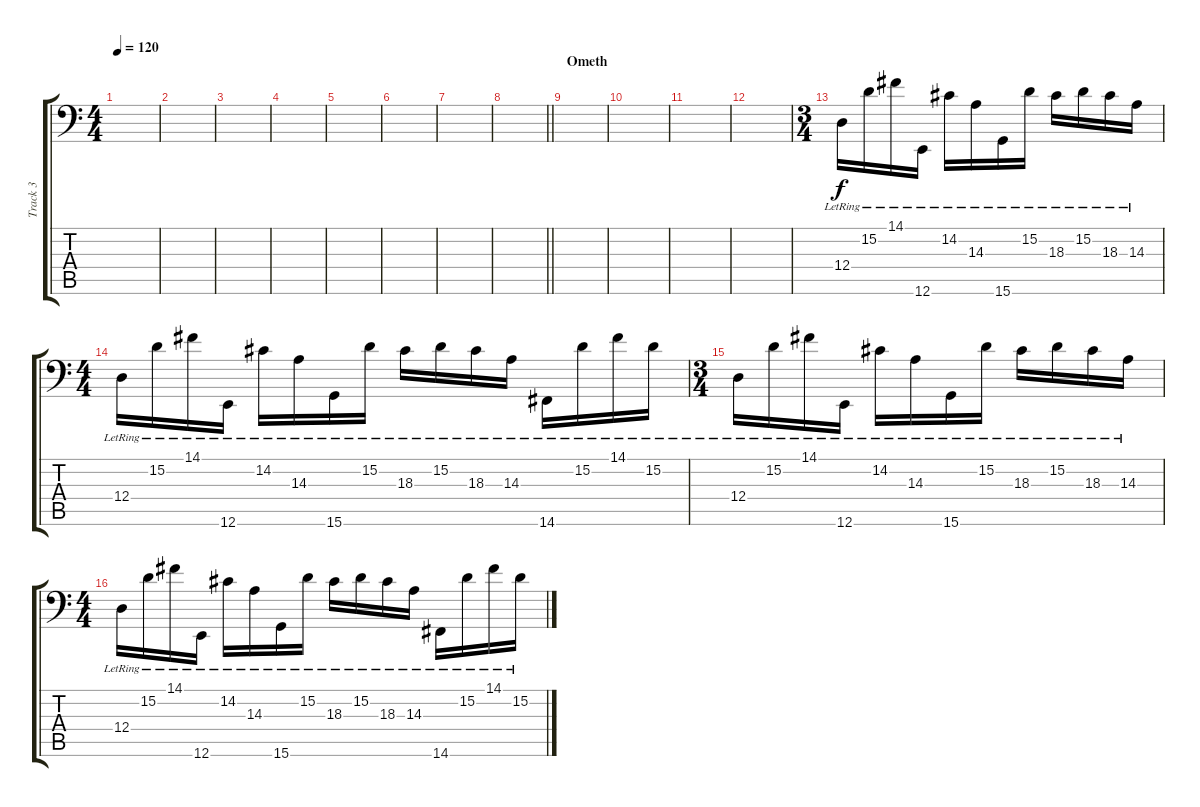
\track ("Track 3" "Track 3") {instrument stringensemble2}
\staff {score tabs}
\tuning (E3 B2 G2 D2 A1 E1) {hide}
\ts (4 4)
\tempo 120
\clef f4
\ks c
|
|
|
|
|
|
|
\barLineRight lightlight
|
\section ("" "Ometh")
|
|
|
|
\ts (3 4)
12.4{lr}.16{dy f volume 11 balance 11 instrument tubularbells} 15.2{lr}.16 14.1{lr}.16 12.6{lr}.16 14.2{lr}.16 14.3{lr}.16 15.6{lr}.16 15.2{lr}.16 18.3{lr}.16 15.2{lr}.16 18.3{lr}.16 14.3{lr}.16 |
\ts (4 4)
12.4{lr}.16 15.2{lr}.16 14.1{lr}.16 12.6{lr}.16 14.2{lr}.16 14.3{lr}.16 15.6{lr}.16 15.2{lr}.16 18.3{lr}.16 15.2{lr}.16 18.3{lr}.16 14.3{lr}.16 14.6{lr}.16 15.2{lr}.16 14.1{lr}.16 15.2{lr}.16 |
\ts (3 4)
12.4{lr}.16 15.2{lr}.16 14.1{lr}.16 12.6{lr}.16 14.2{lr}.16 14.3{lr}.16 15.6{lr}.16 15.2{lr}.16 18.3{lr}.16 15.2{lr}.16 18.3{lr}.16 14.3{lr}.16 |
\ts (4 4)
12.4{lr}.16 15.2{lr}.16 14.1{lr}.16 12.6{lr}.16 14.2{lr}.16 14.3{lr}.16 15.6{lr}.16 15.2{lr}.16 18.3{lr}.16 15.2{lr}.16 18.3{lr}.16 14.3{lr}.16 14.6{lr}.16 15.2{lr}.16 14.1{lr}.16 15.2{lr}.16
